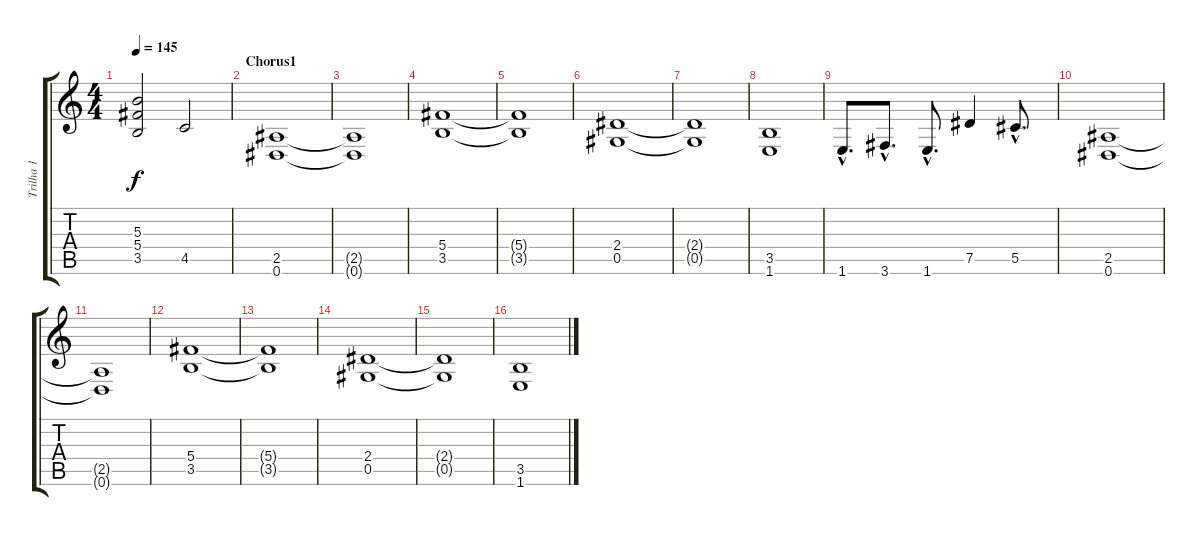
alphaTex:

\track ("Trilha 1" "Trilha 1") {instrument distortionguitar}
\staff {score tabs}
\tuning (Eb4 Bb3 Gb3 Db3 Ab2 Eb2) {hide}
\ts (4 4)
\tempo 145
\clef g2
\ks c
(5.3 5.4 3.5).2{dy f} 4.5.2 |
\section ("" "Chorus1")
(2.5 0.6).1 |
(2.5{t} 0.6{t}).1 |
(5.4 3.5).1 |
(5.4{t} 3.5{t}).1 |
(2.4 0.5).1 |
(2.4{t} 0.5{t}).1 |
(3.5 1.6).1 |
1.6{hac}.8{d} 3.6{hac}.8{d} 1.6{hac}.8{d} 7.5.4 5.5{hac}.8{d} |
(2.5 0.6).1 |
(2.5{t} 0.6{t}).1 |
(5.4 3.5).1 |
(5.4{t} 3.5{t}).1 |
(2.4 0.5).1 |
(2.4{t} 0.5{t}).1 |
(3.5 1.6).1
